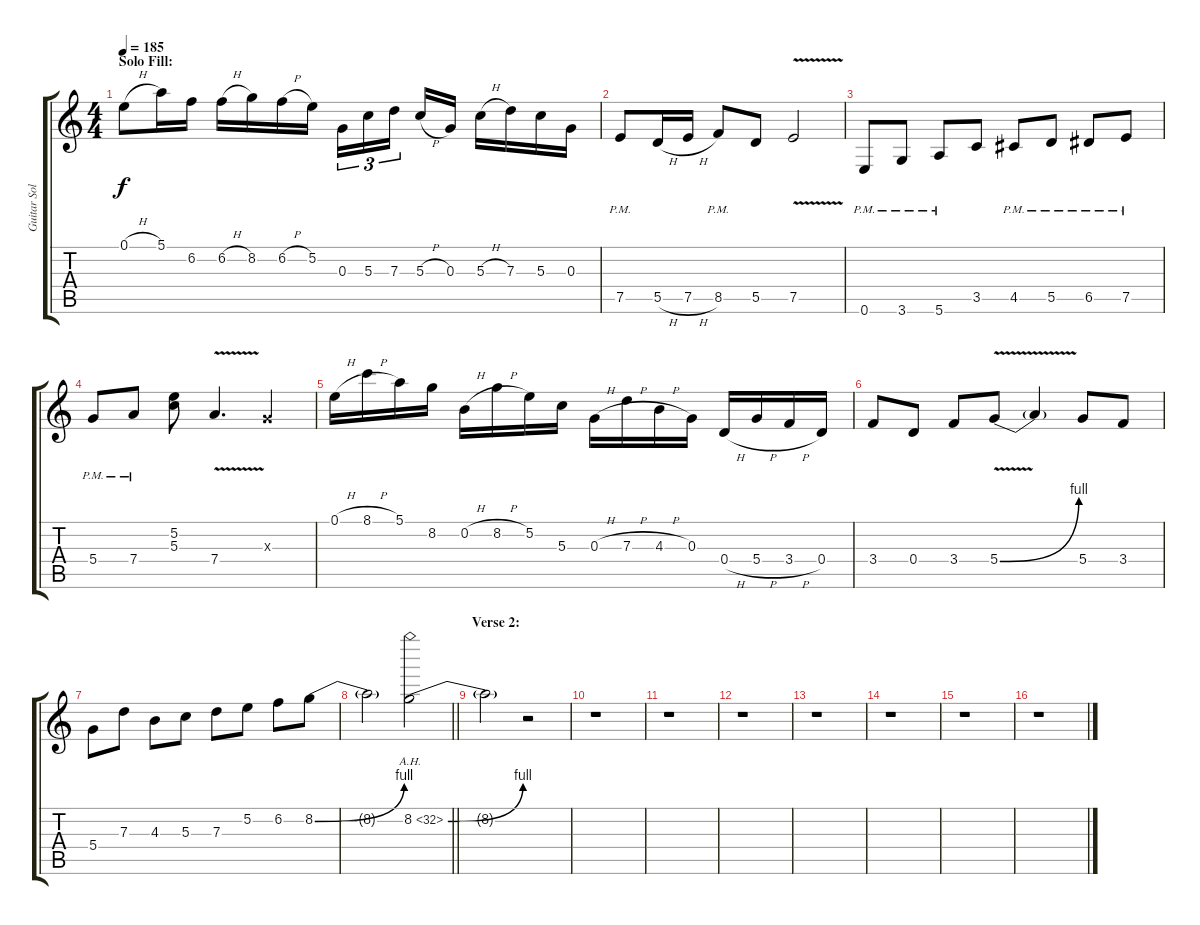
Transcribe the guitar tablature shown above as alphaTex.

\track ("Guitar Solo's" "Guitar Sol") {instrument distortionguitar}
\staff {score tabs}
\tuning (E4 B3 G3 D3 A2 E2) {hide}
\ts (4 4)
\section ("" "Solo Fill:")
\tempo 185
\clef g2
\ks c
0.1{h}.8{dy f} 5.1.16 6.2.16 6.2{h}.16 8.2.16 6.2{h}.16 5.2.16 0.3.16{tu (3 2)} 5.3.16{tu (3 2)} 7.3.16{tu (3 2) beam splitsecondary} 5.3{h}.16 0.3.16 5.3{h}.16 7.3.16 5.3.16 0.3.16 |
7.5{pm}.8 5.5{h}.16 7.5{h}.16 8.5{pm}.8 5.5.8 7.5{v}.2 |
0.6{pm}.8 3.6{pm}.8 5.6{pm}.8 3.5.8 4.5{pm}.8 5.5{pm}.8 6.5{pm}.8 7.5{pm}.8 |
5.4{pm}.8 7.4{pm}.8 (5.2 5.3).8 7.4{v}.4{d} 0.3{x}.4 |
0.1{h}.16 8.1{h}.16 5.1.16 8.2.16 0.2{h}.16 8.2{h}.16 5.2.16 5.3.16 0.3{h}.16 7.3{h}.16 4.3{h}.16 0.3.16 0.4{h}.16 5.4{h}.16 3.4{h}.16 0.4.16 |
3.4.8 0.4.8 3.4.8 5.4{be (bend 0 0 60 4) v}.8 5.4{t}.4 5.4.8 3.4.8 |
5.4.8 7.3.8 4.3.8 5.3.8 7.3.8 5.2.8 6.2.8 8.2{be (bend 0 0 60 4)}.8 |
\barLineRight lightlight
8.2{t}.2 8.2{be (bend 0 0 60 4) ah 24}.2 |
\section ("" "Verse 2:")
8.2{t}.2 r.2 |
r.1 |
r.1 |
r.1 |
r.1 |
r.1 |
r.1 |
r.1
